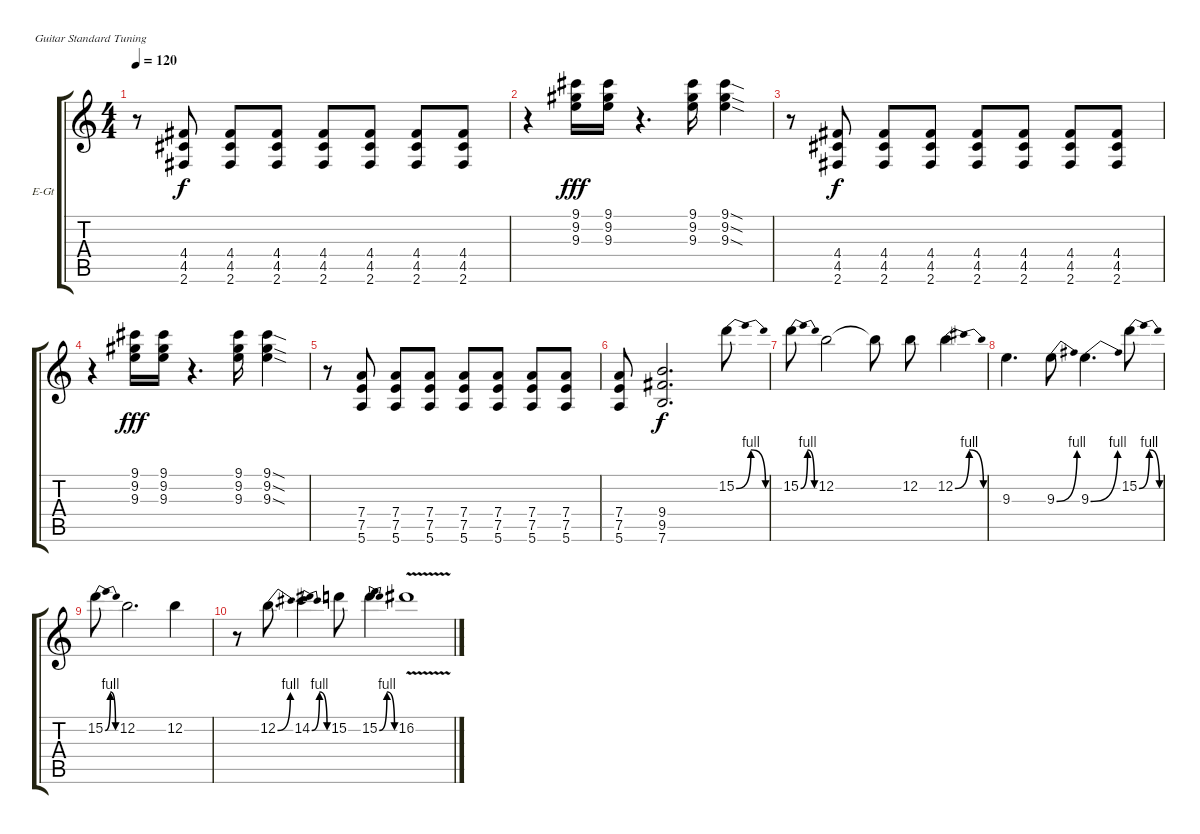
\defaultSystemsLayout 4
\bracketExtendMode groupsimilarinstruments
\firstSystemTrackNameOrientation horizontal
\otherSystemsTrackNameOrientation horizontal
\track ("Наташа" "E-Gt") {instrument distortionguitar}
\staff {score tabs}
\tuning (E4 B3 G3 D3 A2 E2)
\ts (4 4)
\tempo 120
\clef g2
\ks c
r.8{dy f} (4.4 4.5 2.6).8 (4.4 4.5 2.6).8 (4.4 4.5 2.6).8 (4.4 4.5 2.6).8 (4.4 4.5 2.6).8 (4.4 4.5 2.6).8 (4.4 4.5 2.6).8 |
r.4 (9.2 9.3 9.1).16{dy fff} (9.3 9.2 9.1).16 r.4{d} (9.2 9.3 9.1).16 (9.3{sod} 9.2{sod} 9.1{sod}).4 |
r.8 (4.4 4.5 2.6).8{dy f} (4.4 4.5 2.6).8 (4.4 4.5 2.6).8 (4.4 4.5 2.6).8 (4.4 4.5 2.6).8 (4.4 4.5 2.6).8 (4.4 4.5 2.6).8 |
r.4 (9.2 9.3 9.1).16{dy fff} (9.3 9.2 9.1).16 r.4{d} (9.2 9.3 9.1).16 (9.3{sod} 9.2{sod} 9.1{sod}).4 |
r.8 (7.4 7.5 5.6).8 (7.4 7.5 5.6).8 (7.4 7.5 5.6).8 (7.4 7.5 5.6).8 (7.4 7.5 5.6).8 (7.4 7.5 5.6).8 (7.4 7.5 5.6).8 |
(7.4 7.5 5.6).8 (7.6 9.5 9.4).2{d dy f} 15.2{be (bendrelease 0 0 30 4 30 4 60 0)}.8 |
15.2{be (bendrelease 0 0 30 4 30 4 60 0)}.8 12.2.2 12.2{t}.8 12.2.8 12.2{be (bendrelease 0 0 30 4 30 4 60 0)}.4 |
9.3.4{d} 9.3{be (bend 0 0 15 4)}.8 9.3{be (bend 0 0 15 4)}.4{d} 15.2{be (bendrelease 0 0 30 4 30 4 60 0)}.8 |
15.2{be (bendrelease 0 0 30 4 30 4 60 0)}.8 12.2.2{d} 12.2.4 |
r.8 12.2{be (bend 0 0 15 4)}.8{d} 14.2{be (bendrelease 0 0 10.2 4 20.4 4 30 0)}.4 15.2.8 15.2{be (bendrelease 0 0 30 4 30 4 60 0)}.4 16.2{v}.1
